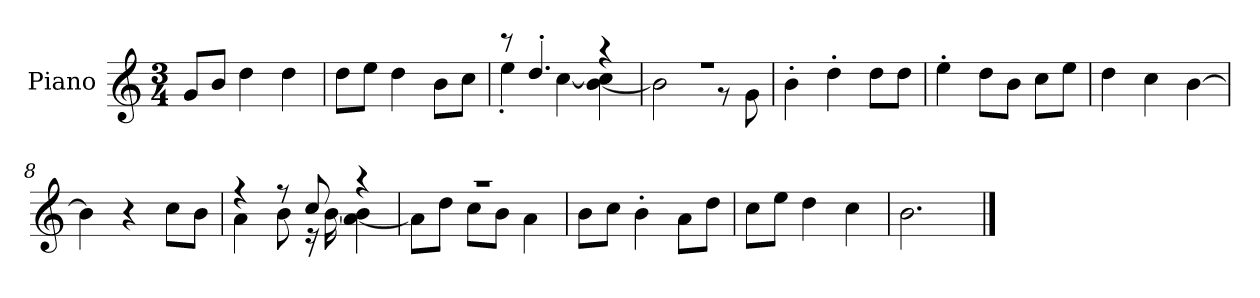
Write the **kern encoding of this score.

**kern
*part1
*staff1
*I"Piano
*I'P-no
*clefG2
*k[]
*M3/4
*MM174
=1
8g/L
8b/J
4dd\
4dd\
=2
8dd\L
8ee\J
4dd\
8b\L
8cc\J
=3
*^
8r	4ee'\
4.dd'/	.
.	[4cc\
4r	[4b\ 4cc\]
=4	=4
2.r	2b\]
.	8r
.	8g\
*v	*v
=5
4b'\
4dd'\
8dd\L
8dd\J
=6
4ee'\
8dd\L
8b\J
8cc\L
8ee\J
=7
4dd\
4cc\
[4b\
=8
4b\]
4r
8cc\L
8b\J
!!LO:LB:g=z
=9
*^
4r	4a\
8r	8b\
8cc/	16r
.	[16b\
4r	[4a\ 4b\]
=10	=10
2.r	8a\L]
.	8dd\J
.	8cc\L
.	8b\J
.	4a\
*v	*v
=11
8b\L
8cc\J
4b'\
8a\L
8dd\J
=12
8cc\L
8ee\J
4dd\
4cc\
=13
2.b\
==
*-
